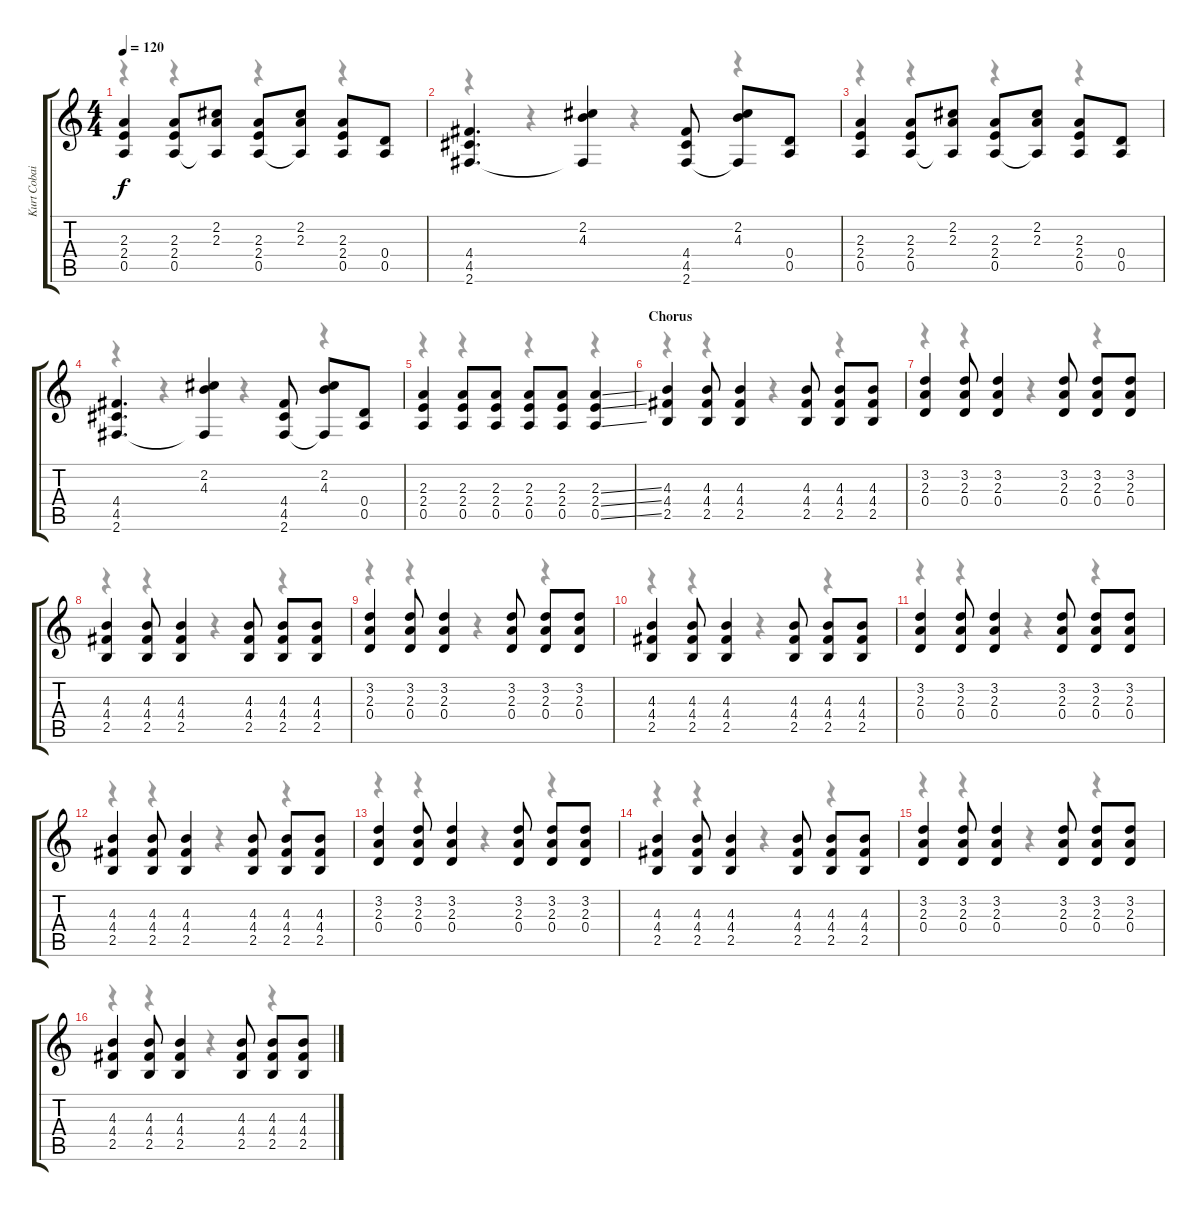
\track ("Kurt Cobain (Distortion)" "Kurt Cobai") {instrument distortionguitar}
\staff {score tabs}
\tuning (E4 B3 G3 D3 A2 E2) {hide}
\voice
\ts (4 4)
\tempo 120
\clef g2
\ks c
(2.3 2.4 0.5).4{dy f} (2.3 2.4 0.5).8 (2.2 2.3 0.5{t}).8 (2.3 2.4 0.5).8 (2.2 2.3 0.5{t}).8 (2.3 2.4 0.5).8 (0.4 0.5).8 |
(4.4 4.5 2.6).4{d} (2.2 4.3 2.6{t}).4 (4.4 4.5 2.6).8 (2.2 4.3 2.6{t}).8 (0.4 0.5).8 |
(2.3 2.4 0.5).4 (2.3 2.4 0.5).8 (2.2 2.3 0.5{t}).8 (2.3 2.4 0.5).8 (2.2 2.3 0.5{t}).8 (2.3 2.4 0.5).8 (0.4 0.5).8 |
(4.4 4.5 2.6).4{d} (2.2 4.3 2.6{t}).4 (4.4 4.5 2.6).8 (2.2 4.3 2.6{t}).8 (0.4 0.5).8 |
(2.3 2.4 0.5).4 (2.3 2.4 0.5).8 (2.3 2.4 0.5).8 (2.3 2.4 0.5).8 (2.3 2.4 0.5).8 (2.3{ss} 2.4{ss} 0.5{ss}).4 |
\section ("" "Chorus")
(4.3 4.4 2.5).4 (4.3 4.4 2.5).8 (4.3 4.4 2.5).4 (4.3 4.4 2.5).8 (4.3 4.4 2.5).8 (4.3 4.4 2.5).8 |
(3.2 2.3 0.4).4 (3.2 2.3 0.4).8 (3.2 2.3 0.4).4 (3.2 2.3 0.4).8 (3.2 2.3 0.4).8 (3.2 2.3 0.4).8 |
(4.3 4.4 2.5).4 (4.3 4.4 2.5).8 (4.3 4.4 2.5).4 (4.3 4.4 2.5).8 (4.3 4.4 2.5).8 (4.3 4.4 2.5).8 |
(3.2 2.3 0.4).4 (3.2 2.3 0.4).8 (3.2 2.3 0.4).4 (3.2 2.3 0.4).8 (3.2 2.3 0.4).8 (3.2 2.3 0.4).8 |
(4.3 4.4 2.5).4 (4.3 4.4 2.5).8 (4.3 4.4 2.5).4 (4.3 4.4 2.5).8 (4.3 4.4 2.5).8 (4.3 4.4 2.5).8 |
(3.2 2.3 0.4).4 (3.2 2.3 0.4).8 (3.2 2.3 0.4).4 (3.2 2.3 0.4).8 (3.2 2.3 0.4).8 (3.2 2.3 0.4).8 |
(4.3 4.4 2.5).4 (4.3 4.4 2.5).8 (4.3 4.4 2.5).4 (4.3 4.4 2.5).8 (4.3 4.4 2.5).8 (4.3 4.4 2.5).8 |
(3.2 2.3 0.4).4 (3.2 2.3 0.4).8 (3.2 2.3 0.4).4 (3.2 2.3 0.4).8 (3.2 2.3 0.4).8 (3.2 2.3 0.4).8 |
(4.3 4.4 2.5).4 (4.3 4.4 2.5).8 (4.3 4.4 2.5).4 (4.3 4.4 2.5).8 (4.3 4.4 2.5).8 (4.3 4.4 2.5).8 |
(3.2 2.3 0.4).4 (3.2 2.3 0.4).8 (3.2 2.3 0.4).4 (3.2 2.3 0.4).8 (3.2 2.3 0.4).8 (3.2 2.3 0.4).8 |
(4.3 4.4 2.5).4 (4.3 4.4 2.5).8 (4.3 4.4 2.5).4 (4.3 4.4 2.5).8 (4.3 4.4 2.5).8 (4.3 4.4 2.5).8
\voice
\clef g2
\ottava regular
\simile none
\ks c
r.4{dy f} r.4 r.4 r.4 |
r.4 r.4 r.4 r.4 |
r.4 r.4 r.4 r.4 |
r.4 r.4 r.4 r.4 |
r.4 r.4 r.4 r.4 |
r.4 r.4 r.4 r.4 |
r.4 r.4 r.4 r.4 |
r.4 r.4 r.4 r.4 |
r.4 r.4 r.4 r.4 |
r.4 r.4 r.4 r.4 |
r.4 r.4 r.4 r.4 |
r.4 r.4 r.4 r.4 |
r.4 r.4 r.4 r.4 |
r.4 r.4 r.4 r.4 |
r.4 r.4 r.4 r.4 |
r.4 r.4 r.4 r.4
